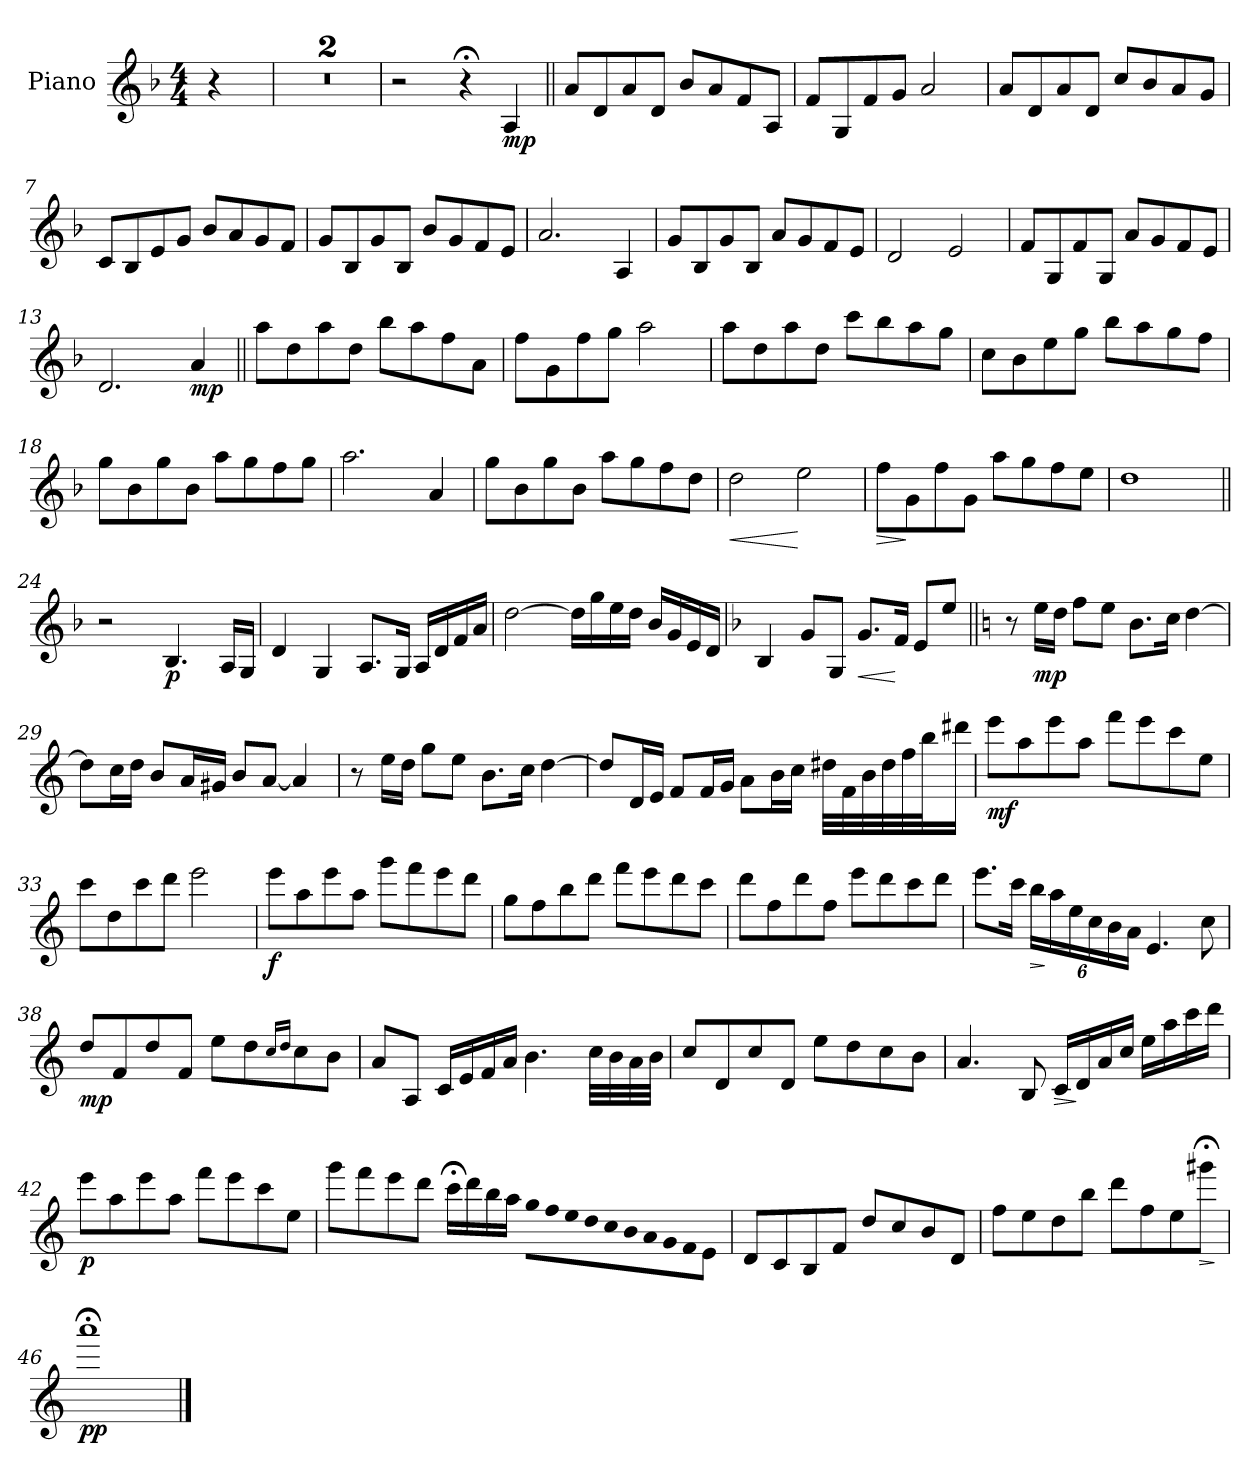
**kern	**dynam
*part1	*part1
*staff1	*staff1
*I"Piano	*
*I'Pno.	*
*clefG2	*
*k[b-]	*
*M4/4	*
*MM52	*
=	=
4r	.
=1	=1
1r	.
=2	=2
1r	.
=3	=3
2r	.
4r;<	.
!	!LO:DY:b
4A/	mp
=4||	=4||
8a/L	.
8d/	.
8a/	.
8d/J	.
8b-/L	.
8a/	.
8f/	.
8A/J	.
=5	=5
8f/L	.
8G/	.
8f/	.
8g/J	.
2a/	.
=6	=6
8a/L	.
8d/	.
8a/	.
8d/J	.
8cc/L	.
8b-/	.
8a/	.
8g/J	.
=7	=7
8c/L	.
8B-/	.
8e/	.
8g/J	.
8b-/L	.
8a/	.
8g/	.
8f/J	.
!!LO:LB:g=z
=8	=8
8g/L	.
8B-/	.
8g/	.
8B-/J	.
8b-/L	.
8g/	.
8f/	.
8e/J	.
=9	=9
2.a/	.
4A/	.
=10	=10
8g/L	.
8B-/	.
8g/	.
8B-/J	.
8a/L	.
8g/	.
8f/	.
8e/J	.
=11	=11
2d/	.
2e/	.
=12	=12
8f/L	.
8G/	.
8f/	.
8G/J	.
8a/L	.
8g/	.
8f/	.
8e/J	.
=13	=13
2.d/	.
!	!LO:DY:b
4a/	mp
=14||	=14||
8aa\L	.
8dd\	.
8aa\	.
8dd\J	.
8bb-\L	.
8aa\	.
8ff\	.
8a\J	.
!!LO:LB:g=z
=15	=15
8ff\L	.
8g\	.
8ff\	.
8gg\J	.
2aa\	.
=16	=16
8aa\L	.
8dd\	.
8aa\	.
8dd\J	.
8ccc\L	.
8bb-\	.
8aa\	.
8gg\J	.
=17	=17
8cc\L	.
8b-\	.
8ee\	.
8gg\J	.
8bb-\L	.
8aa\	.
8gg\	.
8ff\J	.
=18	=18
8gg\L	.
8b-\	.
8gg\	.
8b-\J	.
8aa\L	.
8gg\	.
8ff\	.
8gg\J	.
=19	=19
2.aa\	.
4a/	.
=20	=20
8gg\L	.
8b-\	.
8gg\	.
8b-\J	.
8aa\L	.
8gg\	.
8ff\	.
8dd\J	.
!!LO:LB:g=z
=21	=21
!	!LO:HP:b
2dd\	<
2ee\	[
=22	=22
!	!LO:HP:b
8ff\L	>
8g\	]
8ff\	.
8g\J	.
8aa\L	.
8gg\	.
8ff\	.
8ee\J	.
=23	=23
1dd	.
=24||	=24||
2r	.
!	!LO:DY:b
4.B-/	p
16A/LL	.
16G/JJ	.
=25	=25
4d/	.
4G/	.
8.A/L	.
16G/Jk	.
16A/LL	.
16d/	.
16f/	.
16a/JJ	.
=26	=26
[2dd\	.
16dd\LL]	.
16gg\	.
16ee\	.
16dd\JJ	.
16b-/LL	.
16g/	.
16e/	.
16d/JJ	.
!!LO:LB:g=z
=27	=27
*k[b-]	*
4B-/	.
8g/L	.
8G/J	.
!	!LO:HP:b
8.g/L	<
16f/Jk	[
8e/L	.
8ee/J	.
=28||	=28||
*k[]	*
8r	.
!	!LO:DY:b
16ee\LL	mp
16dd\JJ	.
8ff\L	.
8ee\J	.
8.b\L	.
16cc\Jk	.
[4dd\	.
=29	=29
8dd\L]	.
16cc\L	.
16dd\JJ	.
8b/L	.
16a/L	.
16g#X/JJ	.
8b/L	.
[8a/J	.
4a/]	.
=30	=30
8r	.
16ee\LL	.
16dd\JJ	.
8gg\L	.
8ee\J	.
8.b\L	.
16cc\Jk	.
[4dd\	.
!!LO:LB:g=z
=31	=31
8dd/L]	.
16d/L	.
16e/JJ	.
8f/L	.
16f/L	.
16g/JJ	.
8a\L	.
16b\L	.
16cc\JJ	.
32dd#X\LLL	.
32f\	.
32b\	.
32dd#\	.
32ff\	.
32bb\J	.
16ddd#X\JJ	.
=32	=32
!	!LO:DY:b
8eee\L	mf
8aa\	.
8eee\	.
8aa\J	.
8fff\L	.
8eee\	.
8ccc\	.
8ee\J	.
=33	=33
8ccc\L	.
8dd\	.
8ccc\	.
8ddd\J	.
2eee\	.
=34	=34
!	!LO:DY:b
8eee\L	f
8aa\	.
8eee\	.
8aa\J	.
8ggg\L	.
8fff\	.
8eee\	.
8ddd\J	.
!!LO:LB:g=z
=35	=35
8gg\L	.
8ff\	.
8bb\	.
8ddd\J	.
8fff\L	.
8eee\	.
8ddd\	.
8ccc\J	.
=36	=36
8ddd\L	.
8ff\	.
8ddd\	.
8ff\J	.
8eee\L	.
8ddd\	.
8ccc\	.
8ddd\J	.
=37	=37
8.eee\L	.
16ccc\Jk	.
*Xbrackettup	*
!	!LO:HP:b
24bb\LL	>
24aa\	]
24ee\	.
24cc\	.
24b\	.
24a\JJ	.
4.e/	.
8cc\	.
=38	=38
!	!LO:DY:b
8dd/L	mp
8f/	.
8dd/	.
8f/J	.
8ee\L	.
8dd\	.
16qcc/LL	.
16qdd/JJ	.
8cc\	.
8b\J	.
!!LO:LB:g=z
=39	=39
8a/L	.
8A/J	.
16c/LL	.
16e/	.
16f/	.
16a/JJ	.
4.b\	.
32cc\LLL	.
32b\	.
32a\	.
32b\JJJ	.
=40	=40
8cc/L	.
8d/	.
8cc/	.
8d/J	.
8ee\L	.
8dd\	.
8cc\	.
8b\J	.
=41	=41
4.a/	.
8B/	.
!	!LO:HP:b
16c/LL	>
16d/	]
16a/	.
16cc/JJ	.
16ee\LL	.
16aa\	.
16ccc\	.
16ddd\JJ	.
=42	=42
!	!LO:DY:b
8eee\L	p
8aa\	.
8eee\	.
8aa\J	.
8fff\L	.
8eee\	.
8ccc\	.
8ee\J	.
!!LO:LB:g=z
=43	=43
8ggg\L	.
8fff\	.
8eee\	.
8ddd\J	.
16ccc;<\LL	.
16ddd\	.
16bb\	.
16aa\JJ	.
*Xtuplet	*
!LO:N:vis=32	!
640%9gg\LLL	.
!LO:N:vis=32	!
640%9ff\	.
!LO:N:vis=32	!
640%9ee\	.
!LO:N:vis=32	!
640%9dd\	.
!LO:N:vis=32	!
640%9cc\	.
!LO:N:vis=32	!
640%9b\	.
!LO:N:vis=32	!
640%9a\	.
!LO:N:vis=32	!
640%9g\	.
!LO:N:vis=32	!
640%9f\JJ	.
8e\J	.
=44	=44
8d/L	.
8c/	.
8B/	.
8f/J	.
8dd/L	.
8cc/	.
8b/	.
8d/J	.
=45	=45
8ff\L	.
8ee\	.
8dd\	.
8bb\J	.
8ddd\L	.
8ff\	.
8ee\	.
!	!LO:HP:b
8ggg#X;<\J	>
.	]
=46	=46
!	!LO:DY:b
1aaa;<	pp
==	==
*-	*-
